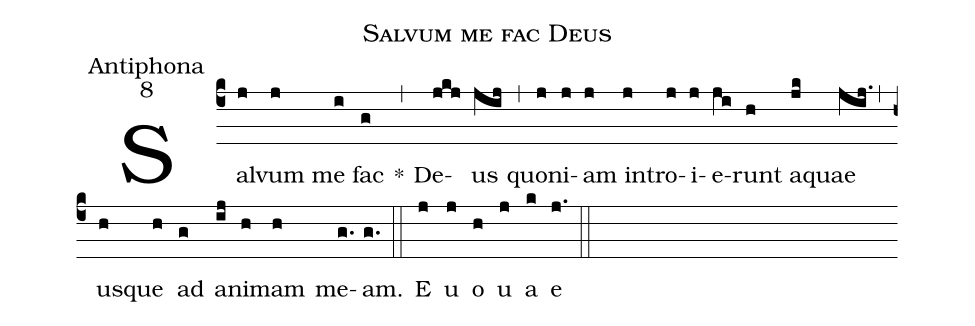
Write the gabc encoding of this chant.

name:Salvum me fac Deus;
office-part:Antiphona;
mode:8;
%%
(c4) Sal(j)vum(j) me(i) fac(g) *(,) De(jkj)us(jij) (,) quo(j)ni(j)am(j) in(j)tro(j)i(j)e(ji)runt(h) a(jk)quae(jij.) (,) us(h)que(h) ad(g) a(ij)ni(h)mam(h) me(g.)am.(g.) (::) <eu>E(j) u(j) o(h) u(j) a(k) e</eu>(j.) (::)
